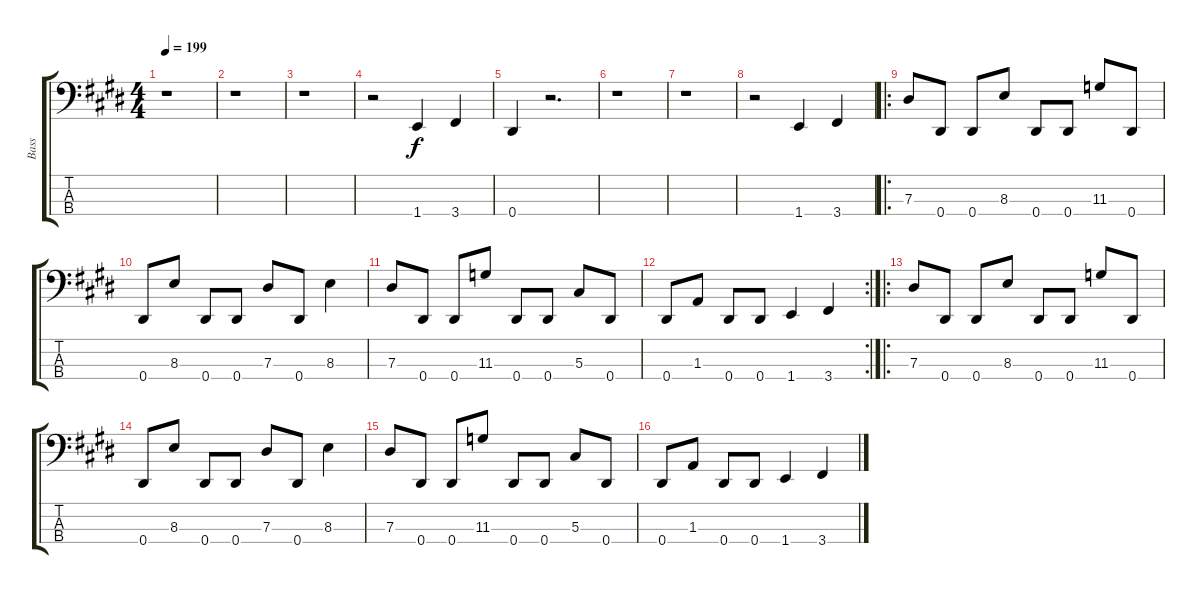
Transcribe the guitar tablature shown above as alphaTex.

\track ("Bass" "Bass") {instrument electricbasspick}
\staff {score tabs}
\tuning (Gb2 Db2 Ab1 Eb1) {hide}
\ts (4 4)
\tempo 199
\clef f4
\ks e
r.1{dy f instrument electricbasspick} |
\ks c#minor
r.1 |
r.1 |
r.2 1.4.4 3.4.4 |
0.4.4 r.2{d} |
r.1 |
r.1 |
r.2 1.4.4 3.4.4 |
\ro
7.3.8 0.4.8 0.4.8 8.3.8 0.4.8 0.4.8 11.3.8 0.4.8 |
0.4.8 8.3.8 0.4.8 0.4.8 7.3.8 0.4.8 8.3.4 |
7.3.8 0.4.8 0.4.8 11.3.8 0.4.8 0.4.8 5.3.8 0.4.8 |
\rc 2
0.4.8 1.3.8 0.4.8 0.4.8 1.4.4 3.4.4 |
\ro
7.3.8 0.4.8 0.4.8 8.3.8 0.4.8 0.4.8 11.3.8 0.4.8 |
0.4.8 8.3.8 0.4.8 0.4.8 7.3.8 0.4.8 8.3.4 |
7.3.8 0.4.8 0.4.8 11.3.8 0.4.8 0.4.8 5.3.8 0.4.8 |
0.4.8 1.3.8 0.4.8 0.4.8 1.4.4 3.4.4
